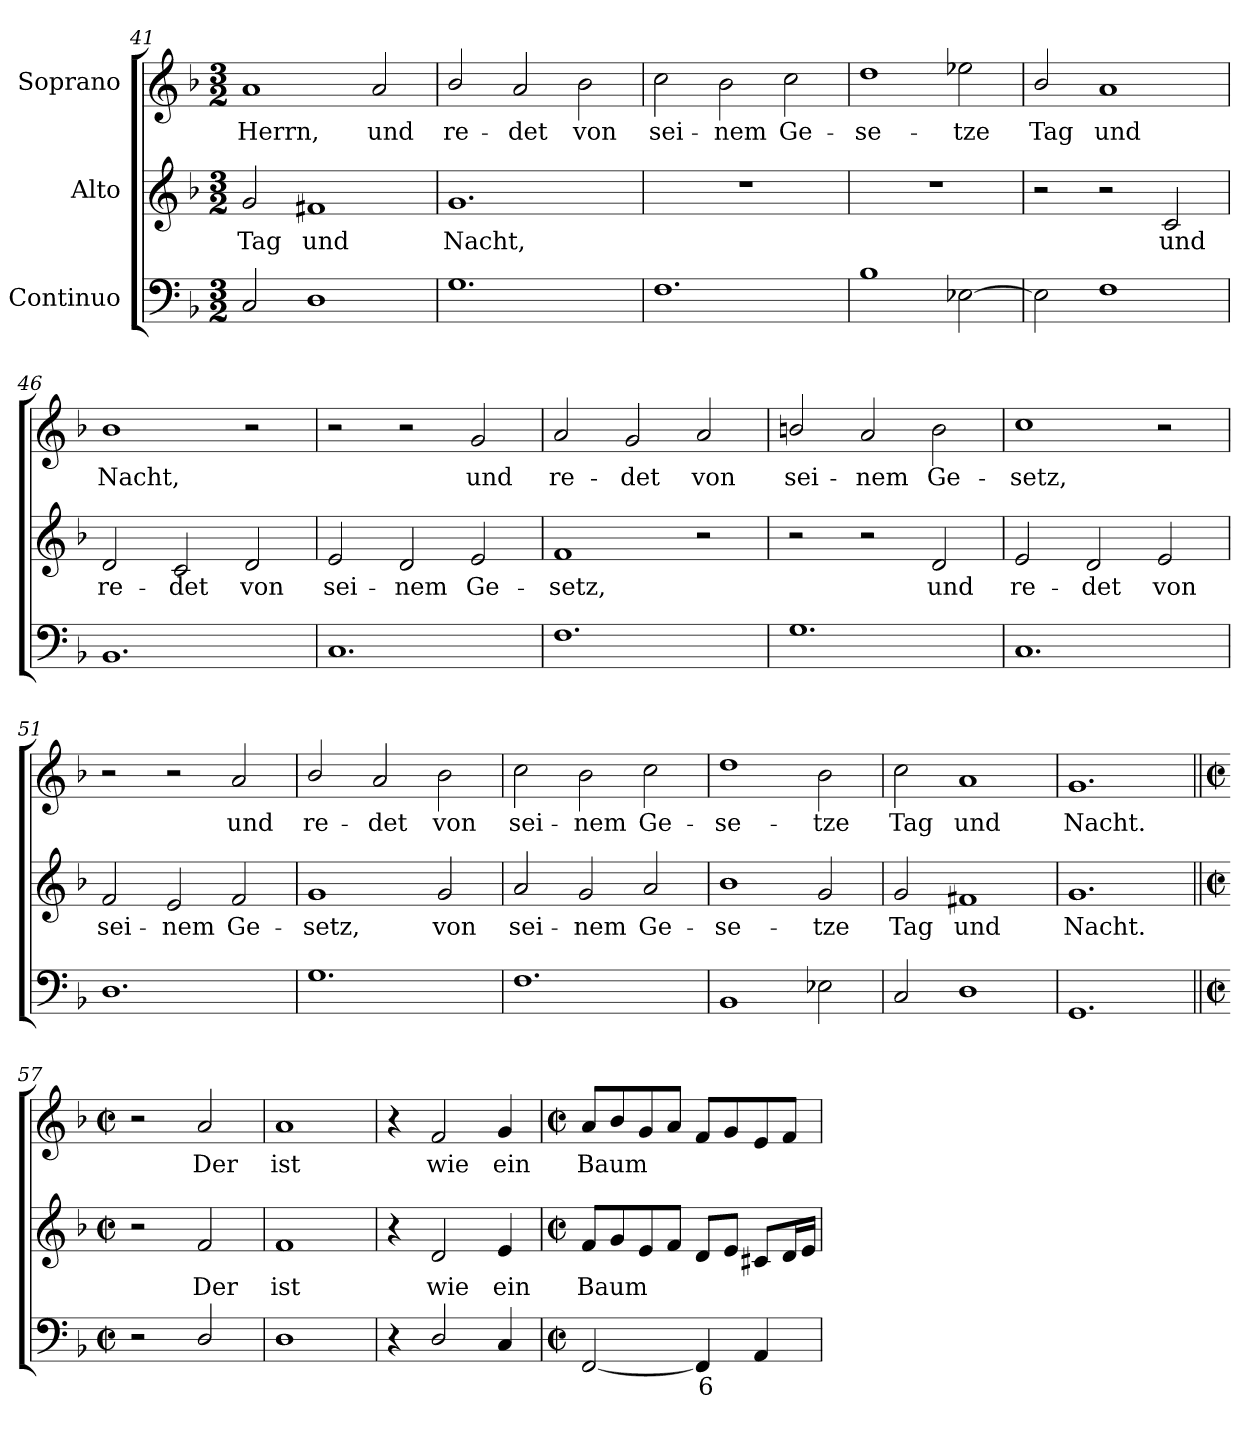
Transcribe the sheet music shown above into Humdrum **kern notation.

**kern	**text	**kern	**text	**kern	**text
*part3	*part3	*part2	*part2	*part1	*part1
*staff3	*staff3	*staff2	*staff2	*staff1	*staff1
*I"Continuo	*	*I"Alto	*	*I"Soprano	*
*clefF4	*	*clefG2	*	*clefG2	*
*k[b-]	*	*k[b-]	*	*k[b-]	*
*F:	*	*F:	*	*F:	*
*M3/2	*	*M3/2	*	*M3/2	*
=41	=41	=41	=41	=41	=41
!	!	!	!LO:LY:b	!	!LO:LY:b
2C	.	2g	Tag	1a	Herrn,
!	!	!	!LO:LY:b	!	!
1D	.	1f#X	und	.	.
!	!	!	!	!	!LO:LY:b
.	.	.	.	2a	und
=42	=42	=42	=42	=42	=42
!	!	!	!LO:LY:b	!	!LO:LY:b
1.G	.	1.g	Nacht,	2b-/	re-
!	!	!	!	!	!LO:LY:b
.	.	.	.	2a	-det
!	!	!	!	!	!LO:LY:b
.	.	.	.	2b-	von
=43	=43	=43	=43	=43	=43
!	!	!LO:N:vis=1	!	!	!LO:LY:b
1.F	.	1.r	.	2cc	sei-
!	!	!	!	!	!LO:LY:b
.	.	.	.	2b-	-nem
!	!	!	!	!	!LO:LY:b
.	.	.	.	2cc	Ge-
=44	=44	=44	=44	=44	=44
!	!	!LO:N:vis=1	!	!	!LO:LY:b
1B-	.	1.r	.	1dd	-se-
!	!	!	!	!	!LO:LY:b
[2E-X	.	.	.	2ee-X	-tze
=45	=45	=45	=45	=45	=45
!	!	!	!	!	!LO:LY:b
2E-]	.	2r	.	2b-/	Tag
!	!	!	!	!	!LO:LY:b
1F	.	2r	.	1a	und
!	!	!	!LO:LY:b	!	!
.	.	2c	und	.	.
!!LO:LB:g=z
=46	=46	=46	=46	=46	=46
!	!	!	!LO:LY:b	!	!LO:LY:b
1.BB-	.	2d	re-	1b-	Nacht,
!	!	!	!LO:LY:b	!	!
.	.	2c	-det	.	.
!	!	!	!LO:LY:b	!	!
.	.	2d	von	2r	.
=47	=47	=47	=47	=47	=47
!	!	!	!LO:LY:b	!	!
1.C	.	2e	sei-	2r	.
!	!	!	!LO:LY:b	!	!
.	.	2d	-nem	2r	.
!	!	!	!LO:LY:b	!	!LO:LY:b
.	.	2e	Ge-	2g	und
=48	=48	=48	=48	=48	=48
!	!	!	!LO:LY:b	!	!LO:LY:b
1.F	.	1f	-setz,	2a	re-
!	!	!	!	!	!LO:LY:b
.	.	.	.	2g	-det
!	!	!	!	!	!LO:LY:b
.	.	2r	.	2a	von
=49	=49	=49	=49	=49	=49
!	!	!	!	!	!LO:LY:b
1.G	.	2r	.	2bn/	sei-
!	!	!	!	!	!LO:LY:b
.	.	2r	.	2a	-nem
!	!	!	!LO:LY:b	!	!LO:LY:b
.	.	2d	und	2b	Ge-
=50	=50	=50	=50	=50	=50
!	!	!	!LO:LY:b	!	!LO:LY:b
1.C	.	2e	re-	1cc	-setz,
!	!	!	!LO:LY:b	!	!
.	.	2d	-det	.	.
!	!	!	!LO:LY:b	!	!
.	.	2e	von	2r	.
=51	=51	=51	=51	=51	=51
!	!	!	!LO:LY:b	!	!
1.D	.	2f	sei-	2r	.
!	!	!	!LO:LY:b	!	!
.	.	2e	-nem	2r	.
!	!	!	!LO:LY:b	!	!LO:LY:b
.	.	2f	Ge-	2a	und
=52	=52	=52	=52	=52	=52
!	!	!	!LO:LY:b	!	!LO:LY:b
1.G	.	1g	-setz,	2b-/	re-
!	!	!	!	!	!LO:LY:b
.	.	.	.	2a	-det
!	!	!	!LO:LY:b	!	!LO:LY:b
.	.	2g	von	2b-	von
!!LO:LB:g=z
=53	=53	=53	=53	=53	=53
!	!	!	!LO:LY:b	!	!LO:LY:b
1.F	.	2a	sei-	2cc	sei-
!	!	!	!LO:LY:b	!	!LO:LY:b
.	.	2g	-nem	2b-	-nem
!	!	!	!LO:LY:b	!	!LO:LY:b
.	.	2a	Ge-	2cc	Ge-
=54	=54	=54	=54	=54	=54
!	!	!	!LO:LY:b	!	!LO:LY:b
1BB-	.	1b-	-se-	1dd	-se-
!	!	!	!LO:LY:b	!	!LO:LY:b
2E-X	.	2g	-tze	2b-	-tze
=55	=55	=55	=55	=55	=55
!	!	!	!LO:LY:b	!	!LO:LY:b
2C	.	2g	Tag	2cc	Tag
!	!	!	!LO:LY:b	!	!LO:LY:b
1D	.	1f#X	und	1a	und
=56	=56	=56	=56	=56	=56
!	!	!	!LO:LY:b	!	!LO:LY:b
1.GG	.	1.g	Nacht.	1.g	Nacht.
=57||	=57||	=57||	=57||	=57||	=57||
*M2/2	*	*M2/2	*	*M2/2	*
*met(c|)	*	*met(c|)	*	*met(c|)	*
2r	.	2r	.	2r	.
!	!	!	!LO:LY:b	!	!LO:LY:b
2D/	.	2f	Der	2a	Der
=58	=58	=58	=58	=58	=58
!	!	!	!LO:LY:b	!	!LO:LY:b
1D	.	1f	ist	1a	ist
=59	=59	=59	=59	=59	=59
4r	.	4r	.	4r	.
!	!	!	!LO:LY:b	!	!LO:LY:b
2D/	.	2d	wie	2f	wie
!	!	!	!LO:LY:b	!	!LO:LY:b
4C	.	4e	ein	4g	ein
!!LO:LB:g=z
=60	=60	=60	=60	=60	=60
*M2/2	*	*M2/2	*	*M2/2	*
*met(c|)	*	*met(c|)	*	*met(c|)	*
!	!	!	!LO:LY:b	!	!LO:LY:b
[2FF	.	8fL	Baum	8aL	Baum
.	.	8g	.	8b-	.
.	.	8e	.	8g	.
.	.	8fJ	.	8aJ	.
!	!LO:LY:b	!	!	!	!
4FF]	6	8dL	.	8fL	.
.	.	8eJ	.	8g	.
4AA	.	8c#XL	.	8e	.
.	.	16dL	.	8fJ	.
.	.	16eJJ	.	.	.
=	=	=	=	=	=
*-	*-	*-	*-	*-	*-
